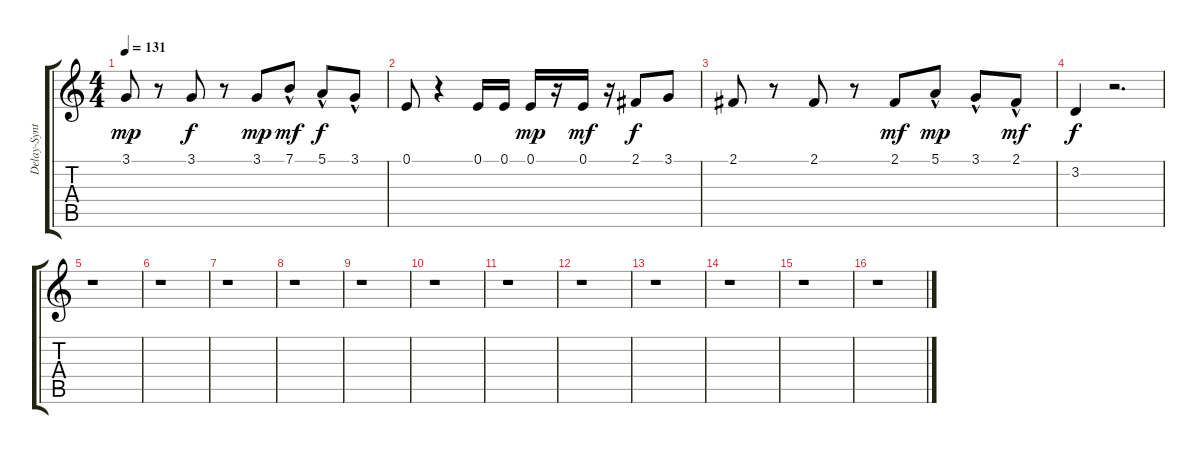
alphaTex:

\track ("Delay-Synth" "Delay-Synt") {instrument lead2sawtooth}
\staff {score tabs}
\tuning (E4 B3 G3 D3 A2 E2) {hide}
\ts (4 4)
\tempo 131
\clef g2
\ks c
3.1.8{dy mp} r.8 3.1.8{dy f} r.8 3.1.8{dy mp} 7.1{hac}.8{dy mf} 5.1{hac}.8{dy f} 3.1{hac}.8 |
0.1.8 r.4 0.1.16 0.1.16 0.1.16{dy mp} r.16 0.1.16{dy mf} r.16 2.1.8{dy f} 3.1.8 |
2.1.8 r.8 2.1.8 r.8 2.1.8{dy mf} 5.1{hac}.8{dy mp} 3.1{hac}.8 2.1{hac}.8{dy mf} |
3.2.4{dy f} r.2{d} |
r.1 |
r.1 |
r.1 |
r.1 |
r.1 |
r.1 |
r.1 |
r.1 |
r.1 |
r.1 |
r.1 |
r.1
